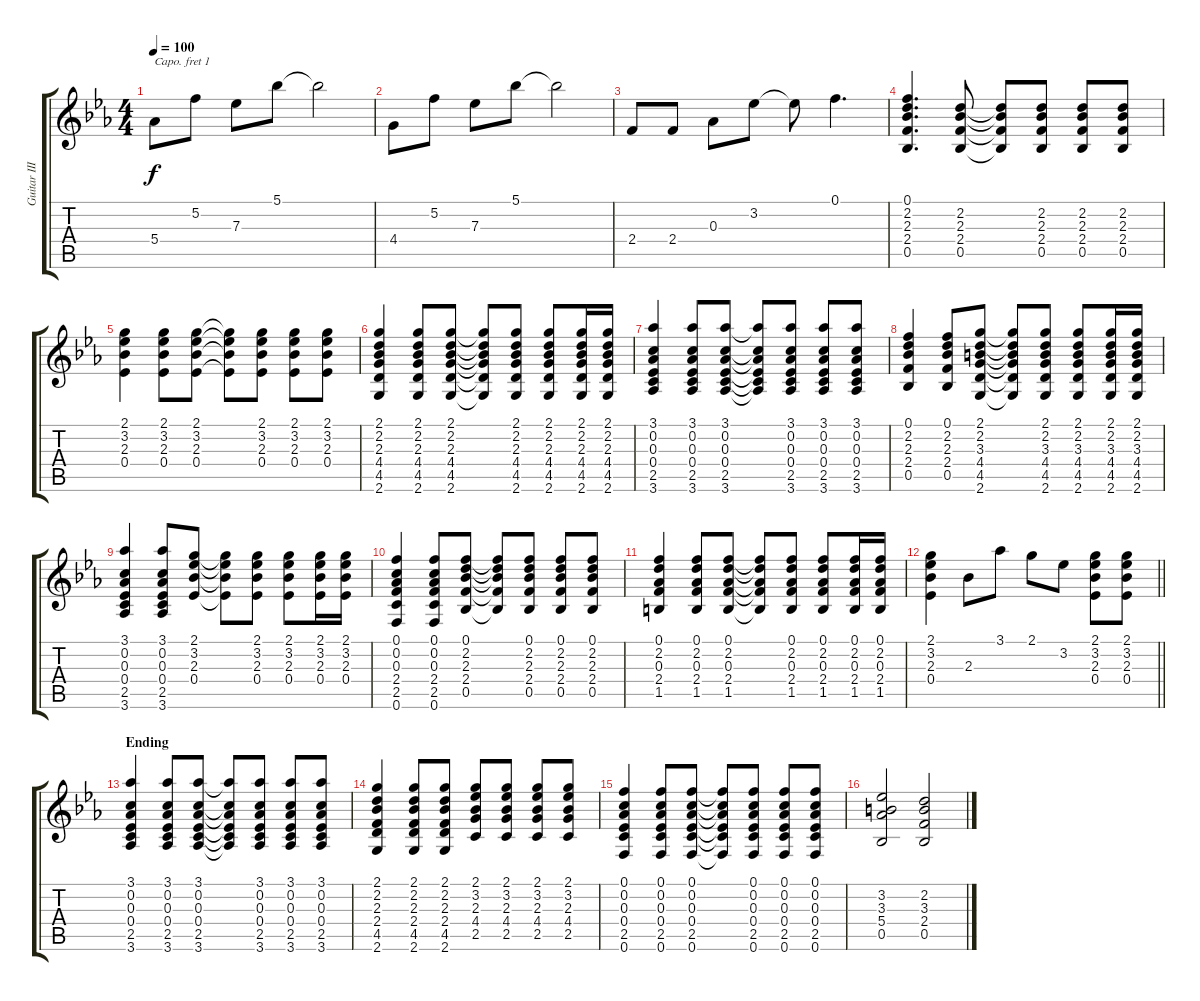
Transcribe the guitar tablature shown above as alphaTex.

\track ("Guitar III (Hirasawa Yui)" "Guitar III") {instrument acousticguitarsteel}
\staff {score tabs}
\capo 1
\tuning (E4 B3 G3 D3 A2 E2) {hide}
\ts (4 4)
\tempo 100
\clef g2
\ks eb
5.4.8{dy f} 5.2.8 7.3.8 5.1.8 5.1{t}.2 |
4.4.8 5.2.8 7.3.8 5.1.8 5.1{t}.2 |
2.4.8 2.4.8 0.3.8 3.2.8 3.2{t}.8 0.1.4{d} |
(0.1 2.2 2.3 2.4 0.5).4{d} (2.2 2.3 2.4 0.5).8 (2.2{t} 2.3{t} 2.4{t} 0.5{t}).8 (2.2 2.3 2.4 0.5).8 (2.2 2.3 2.4 0.5).8 (2.2 2.3 2.4 0.5).8 |
(2.1 3.2 2.3 0.4).4 (2.1 3.2 2.3 0.4).8 (2.1 3.2 2.3 0.4).8 (2.1{t} 3.2{t} 2.3{t} 0.4{t}).8 (2.1 3.2 2.3 0.4).8 (2.1 3.2 2.3 0.4).8 (2.1 3.2 2.3 0.4).8 |
(2.1 2.2 2.3 4.4 4.5 2.6).4 (2.1 2.2 2.3 4.4 4.5 2.6).8 (2.1 2.2 2.3 4.4 4.5 2.6).8 (2.1{t} 2.2{t} 2.3{t} 4.4{t} 4.5{t} 2.6{t}).8 (2.1 2.2 2.3 4.4 4.5 2.6).8 (2.1 2.2 2.3 4.4 4.5 2.6).8 (2.1 2.2 2.3 4.4 4.5 2.6).16 (2.1 2.2 2.3 4.4 4.5 2.6).16 |
(3.1 0.2 0.3 0.4 2.5 3.6).4 (3.1 0.2 0.3 0.4 2.5 3.6).8 (3.1 0.2 0.3 0.4 2.5 3.6).8 (3.1{t} 0.2{t} 0.3{t} 0.4{t} 2.5{t} 3.6{t}).8 (3.1 0.2 0.3 0.4 2.5 3.6).8 (3.1 0.2 0.3 0.4 2.5 3.6).8 (3.1 0.2 0.3 0.4 2.5 3.6).8 |
(0.1 2.2 2.3 2.4 0.5).4 (0.1 2.2 2.3 2.4 0.5).8 (2.1 2.2 3.3 4.4 4.5 2.6).8 (2.1{t} 2.2{t} 3.3{t} 4.4{t} 4.5{t} 2.6{t}).8 (2.1 2.2 3.3 4.4 4.5 2.6).8 (2.1 2.2 3.3 4.4 4.5 2.6).8 (2.1 2.2 3.3 4.4 4.5 2.6).16 (2.1 2.2 3.3 4.4 4.5 2.6).16 |
(3.1 0.2 0.3 0.4 2.5 3.6).4 (3.1 0.2 0.3 0.4 2.5 3.6).8 (2.1 3.2 2.3 0.4).8 (2.1{t} 3.2{t} 2.3{t} 0.4{t}).8 (2.1 3.2 2.3 0.4).8 (2.1 3.2 2.3 0.4).8 (2.1 3.2 2.3 0.4).16 (2.1 3.2 2.3 0.4).16 |
(0.1 0.2 0.3 2.4 2.5 0.6).4 (0.1 0.2 0.3 2.4 2.5 0.6).8 (0.1 2.2 2.3 2.4 0.5).8 (0.1{t} 2.2{t} 2.3{t} 2.4{t} 0.5{t}).8 (0.1 2.2 2.3 2.4 0.5).8 (0.1 2.2 2.3 2.4 0.5).8 (0.1 2.2 2.3 2.4 0.5).8 |
(0.1 2.2 0.3 2.4 1.5).4 (0.1 2.2 0.3 2.4 1.5).8 (0.1 2.2 0.3 2.4 1.5).8 (0.1{t} 2.2{t} 0.3{t} 2.4{t} 1.5{t}).8 (0.1 2.2 0.3 2.4 1.5).8 (0.1 2.2 0.3 2.4 1.5).8 (0.1 2.2 0.3 2.4 1.5).16 (0.1 2.2 0.3 2.4 1.5).16 |
\barLineRight lightlight
(2.1 3.2 2.3 0.4).4 2.3.8 3.1.8 2.1.8 3.2.8 (2.1 3.2 2.3 0.4).8 (2.1 3.2 2.3 0.4).8 |
\section ("" "Ending")
(3.1 0.2 0.3 0.4 2.5 3.6).4 (3.1 0.2 0.3 0.4 2.5 3.6).8 (3.1 0.2 0.3 0.4 2.5 3.6).8 (3.1{t} 0.2{t} 0.3{t} 0.4{t} 2.5{t} 3.6{t}).8 (3.1 0.2 0.3 0.4 2.5 3.6).8 (3.1 0.2 0.3 0.4 2.5 3.6).8 (3.1 0.2 0.3 0.4 2.5 3.6).8 |
(2.1 2.2 2.3 2.4 4.5 2.6).4 (2.1 2.2 2.3 2.4 4.5 2.6).8 (2.1 2.2 2.3 2.4 4.5 2.6).8 (2.1 3.2 2.3 4.4 2.5).8 (2.1 3.2 2.3 4.4 2.5).8 (2.1 3.2 2.3 4.4 2.5).8 (2.1 3.2 2.3 4.4 2.5).8 |
(0.1 0.2 0.3 0.4 2.5 0.6).4 (0.1 0.2 0.3 0.4 2.5 0.6).8 (0.1 0.2 0.3 0.4 2.5 0.6).8 (0.1{t} 0.2{t} 0.3{t} 0.4{t} 2.5{t} 0.6{t}).8 (0.1 0.2 0.3 0.4 2.5 0.6).8 (0.1 0.2 0.3 0.4 2.5 0.6).8 (0.1 0.2 0.3 0.4 2.5 0.6).8 |
(3.2 3.3 5.4 0.5).2 (2.2 3.3 2.4 0.5).2
